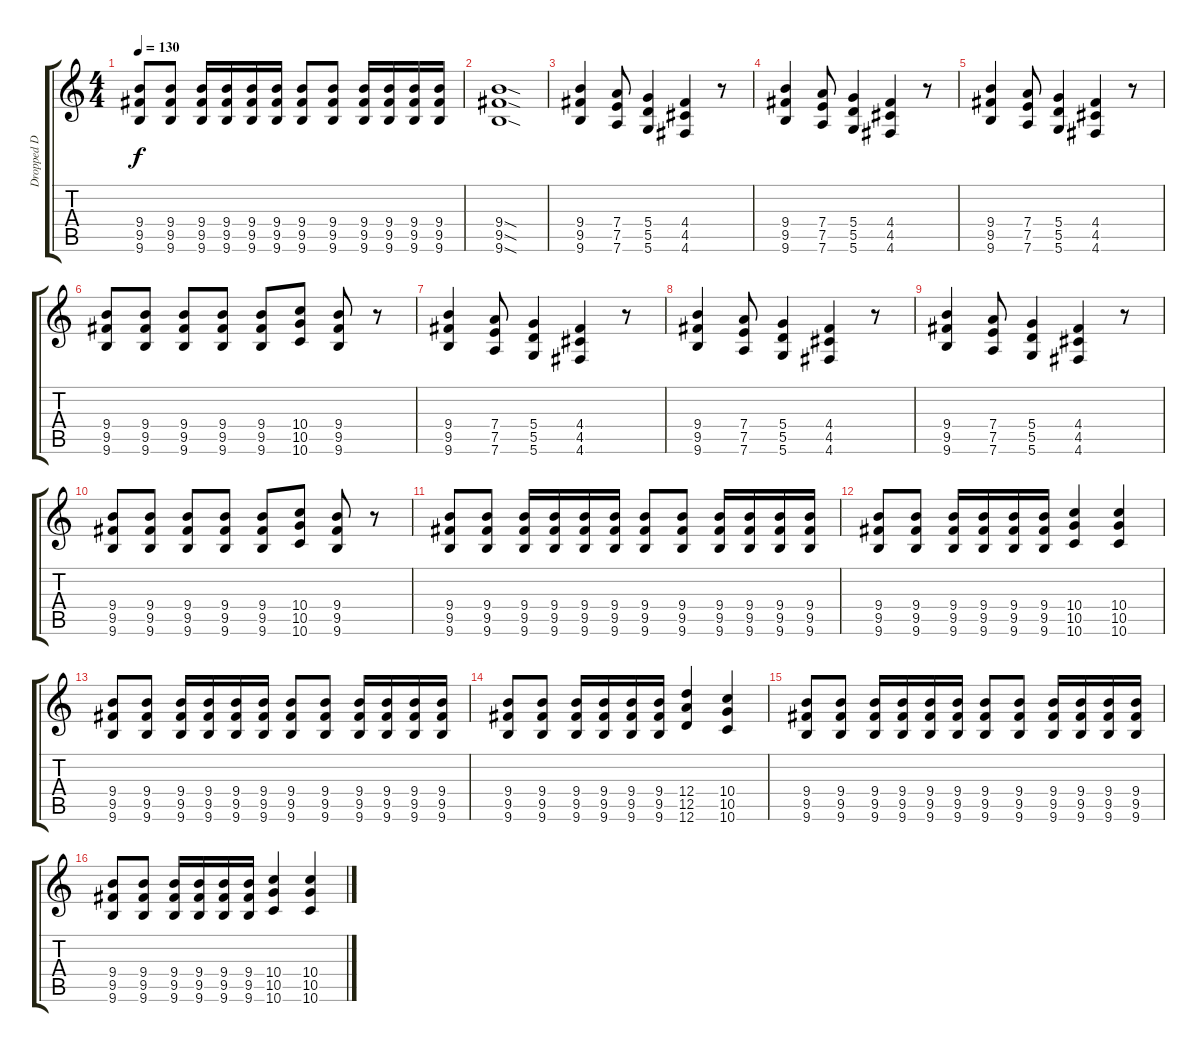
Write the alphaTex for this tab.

\track ("Dropped D" "Dropped D") {instrument distortionguitar}
\staff {score tabs}
\tuning (E4 B3 G3 D3 A2 D2) {hide}
\ts (4 4)
\tempo 130
\clef g2
\ks c
(9.4 9.5 9.6).8{dy f} (9.4 9.5 9.6).8 (9.4 9.5 9.6).16 (9.4 9.5 9.6).16 (9.4 9.5 9.6).16 (9.4 9.5 9.6).16 (9.4 9.5 9.6).8 (9.4 9.5 9.6).8 (9.4 9.5 9.6).16 (9.4 9.5 9.6).16 (9.4 9.5 9.6).16 (9.4 9.5 9.6).16 |
(9.4{sod} 9.5{sod} 9.6{sod}).1 |
(9.4 9.5 9.6).4 (7.4 7.5 7.6).8 (5.4 5.5 5.6).4 (4.4 4.5 4.6).4 r.8 |
(9.4 9.5 9.6).4 (7.4 7.5 7.6).8 (5.4 5.5 5.6).4 (4.4 4.5 4.6).4 r.8 |
(9.4 9.5 9.6).4 (7.4 7.5 7.6).8 (5.4 5.5 5.6).4 (4.4 4.5 4.6).4 r.8 |
(9.4 9.5 9.6).8 (9.4 9.5 9.6).8 (9.4 9.5 9.6).8 (9.4 9.5 9.6).8 (9.4 9.5 9.6).8 (10.4 10.5 10.6).8 (9.4 9.5 9.6).8 r.8 |
(9.4 9.5 9.6).4 (7.4 7.5 7.6).8 (5.4 5.5 5.6).4 (4.4 4.5 4.6).4 r.8 |
(9.4 9.5 9.6).4 (7.4 7.5 7.6).8 (5.4 5.5 5.6).4 (4.4 4.5 4.6).4 r.8 |
(9.4 9.5 9.6).4 (7.4 7.5 7.6).8 (5.4 5.5 5.6).4 (4.4 4.5 4.6).4 r.8 |
(9.4 9.5 9.6).8 (9.4 9.5 9.6).8 (9.4 9.5 9.6).8 (9.4 9.5 9.6).8 (9.4 9.5 9.6).8 (10.4 10.5 10.6).8 (9.4 9.5 9.6).8 r.8 |
(9.4 9.5 9.6).8 (9.4 9.5 9.6).8 (9.4 9.5 9.6).16 (9.4 9.5 9.6).16 (9.4 9.5 9.6).16 (9.4 9.5 9.6).16 (9.4 9.5 9.6).8 (9.4 9.5 9.6).8 (9.4 9.5 9.6).16 (9.4 9.5 9.6).16 (9.4 9.5 9.6).16 (9.4 9.5 9.6).16 |
(9.4 9.5 9.6).8 (9.4 9.5 9.6).8 (9.4 9.5 9.6).16 (9.4 9.5 9.6).16 (9.4 9.5 9.6).16 (9.4 9.5 9.6).16 (10.4 10.5 10.6).4 (10.4 10.5 10.6).4 |
(9.4 9.5 9.6).8 (9.4 9.5 9.6).8 (9.4 9.5 9.6).16 (9.4 9.5 9.6).16 (9.4 9.5 9.6).16 (9.4 9.5 9.6).16 (9.4 9.5 9.6).8 (9.4 9.5 9.6).8 (9.4 9.5 9.6).16 (9.4 9.5 9.6).16 (9.4 9.5 9.6).16 (9.4 9.5 9.6).16 |
(9.4 9.5 9.6).8 (9.4 9.5 9.6).8 (9.4 9.5 9.6).16 (9.4 9.5 9.6).16 (9.4 9.5 9.6).16 (9.4 9.5 9.6).16 (12.4 12.5 12.6).4 (10.4 10.5 10.6).4 |
(9.4 9.5 9.6).8 (9.4 9.5 9.6).8 (9.4 9.5 9.6).16 (9.4 9.5 9.6).16 (9.4 9.5 9.6).16 (9.4 9.5 9.6).16 (9.4 9.5 9.6).8 (9.4 9.5 9.6).8 (9.4 9.5 9.6).16 (9.4 9.5 9.6).16 (9.4 9.5 9.6).16 (9.4 9.5 9.6).16 |
(9.4 9.5 9.6).8 (9.4 9.5 9.6).8 (9.4 9.5 9.6).16 (9.4 9.5 9.6).16 (9.4 9.5 9.6).16 (9.4 9.5 9.6).16 (10.4 10.5 10.6).4 (10.4 10.5 10.6).4
